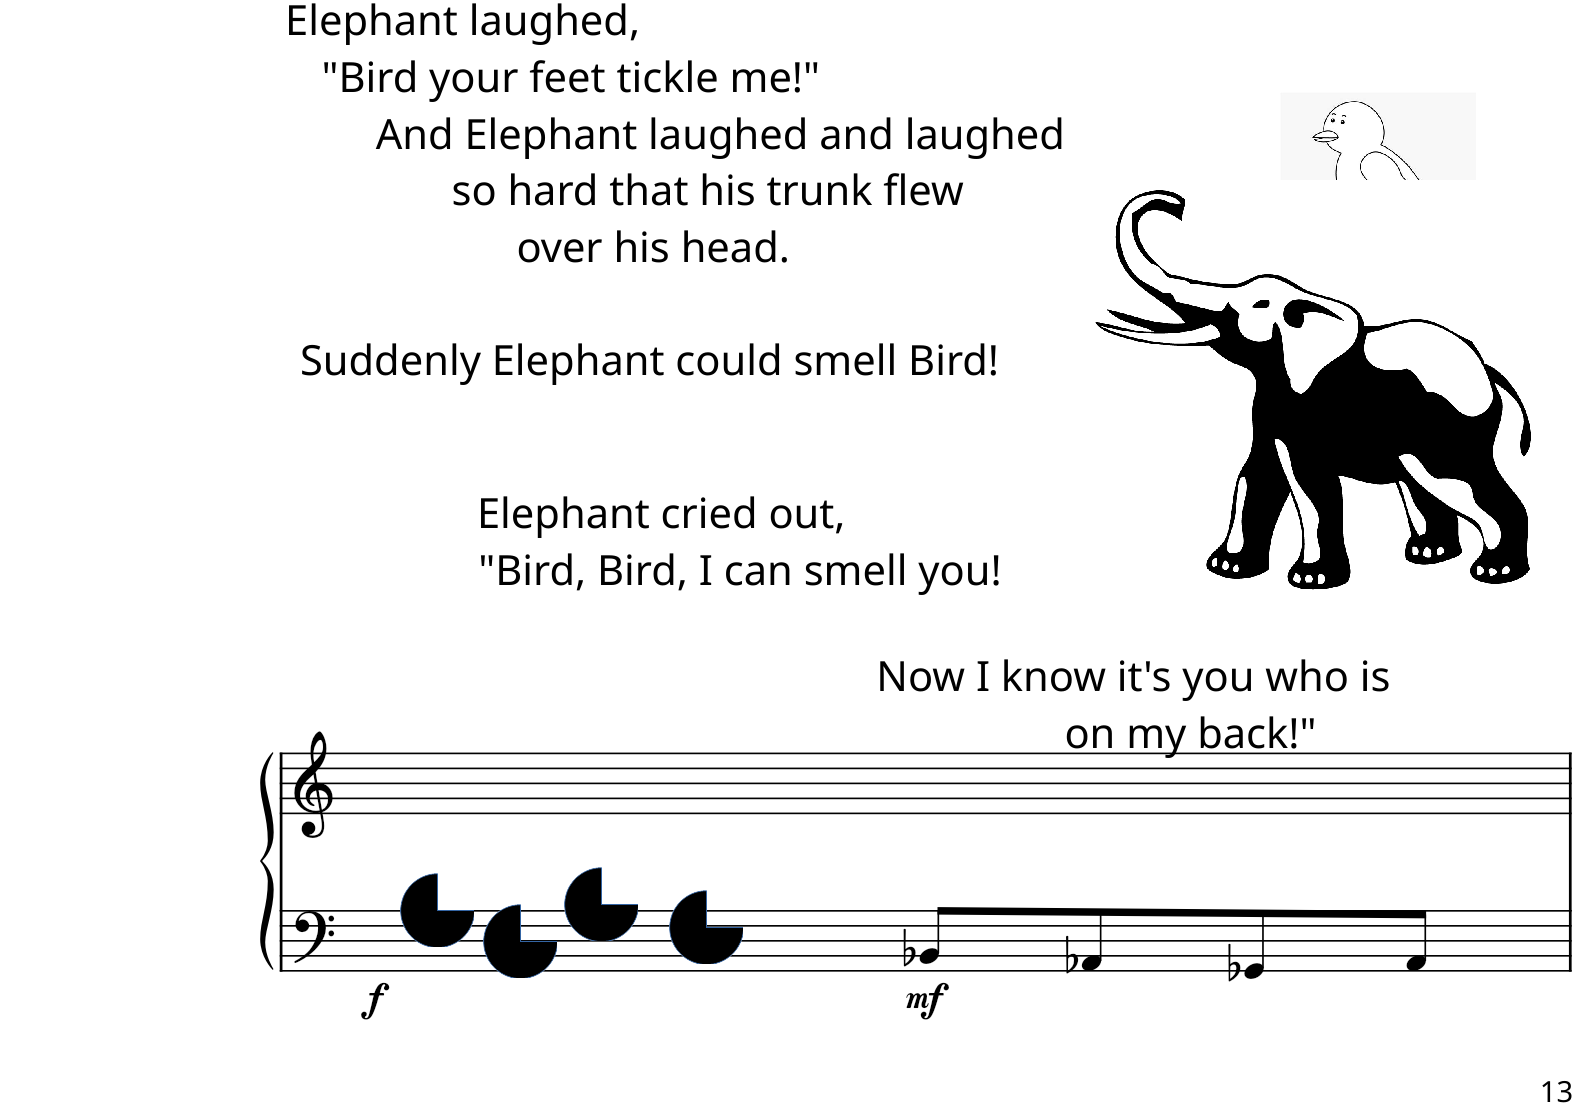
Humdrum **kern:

**kern	**kern	**dynam
*part1	*part1	*part1
*staff2	*staff1	*staff1/2
*I"Piano	*	*
*I'Pno.	*	*
!!LO:PB:g=z
*clefF4	*clefG2	*
*k[]	*k[]	*
*M6/4	*M6/4	*
=10	=10	=10
!	!	!LO:DY:b=2
1ryy	1.ryy	f
!	!	!LO:DY:b=2
8BB-X/L	.	mf
8AA-X/	.	.
8GG-X/	.	.
8AA-/J	.	.
=	=	=
*-	*-	*-
